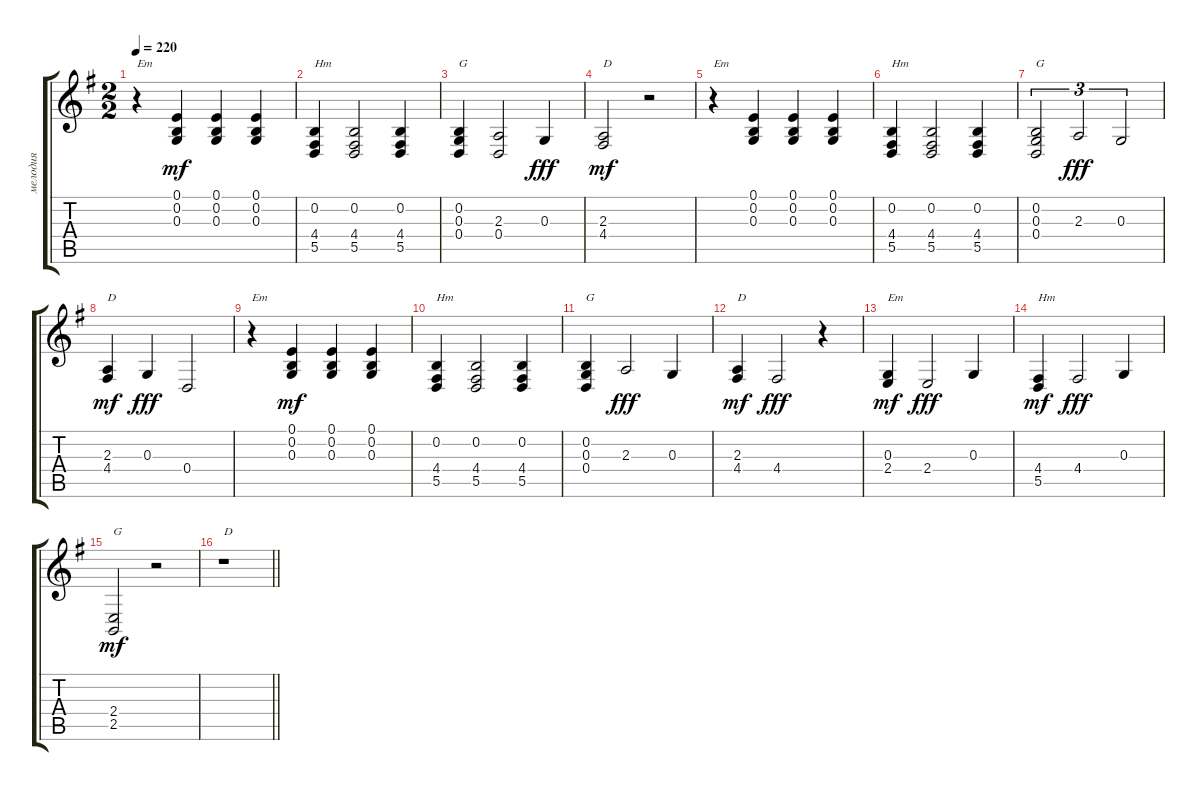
\track ("мелодия" "мелодия") {instrument accordion}
\staff {score tabs}
\tuning (E4 B3 G3 D3 A2 E2) {hide}
\ts (2 2)
\section ("" "")
\tempo 220
\clef g2
\ks eminor
r.4{txt "Em" dy fff} (0.1 0.2 0.3).4{dy mf} (0.1 0.2 0.3).4 (0.1 0.2 0.3).4 |
(0.2 4.4 5.5).4{txt "Hm"} (0.2 4.4 5.5).2 (0.2 4.4 5.5).4 |
(0.2 0.3 0.4).4{txt "G"} (2.3 0.4).2 0.3.4{dy fff} |
(2.3 4.4).2{txt "D" dy mf} r.2 |
r.4{txt "Em"} (0.1 0.2 0.3).4 (0.1 0.2 0.3).4 (0.1 0.2 0.3).4 |
(0.2 4.4 5.5).4{txt "Hm"} (0.2 4.4 5.5).2 (0.2 4.4 5.5).4 |
(0.2 0.3 0.4).2{tu (3 2) txt "G"} 2.3.2{tu (3 2) dy fff} 0.3.2{tu (3 2)} |
(2.3 4.4).4{txt "D" dy mf} 0.3.4{dy fff} 0.4.2 |
r.4{txt "Em"} (0.1 0.2 0.3).4{dy mf} (0.1 0.2 0.3).4 (0.1 0.2 0.3).4 |
(0.2 4.4 5.5).4{txt "Hm"} (0.2 4.4 5.5).2 (0.2 4.4 5.5).4 |
(0.2 0.3 0.4).4{txt "G"} 2.3.2{dy fff} 0.3.4 |
(2.3 4.4).4{txt "D" dy mf} 4.4.2{dy fff} r.4 |
(0.3 2.4).4{txt "Em" dy mf} 2.4.2{dy fff} 0.3.4 |
(4.4 5.5).4{txt "Hm" dy mf} 4.4.2{dy fff} 0.3.4 |
(2.4 2.5).2{txt "G" dy mf} r.2 |
\barLineRight lightlight
r.1{txt "D"}
